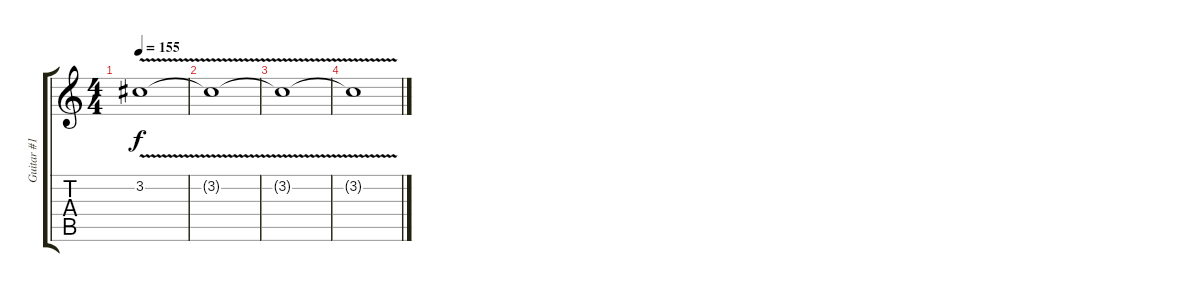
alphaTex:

\track ("Guitar #1" "Guitar #1") {instrument distortionguitar}
\staff {score tabs}
\tuning (Eb4 Bb3 Gb3 Db3 Ab2 Db2) {hide}
\ts (4 4)
\tempo 155
\clef g2
\ks c
3.2{v t}.1{dy f} |
3.2{v t}.1 |
3.2{v t}.1 |
3.2{v t}.1
